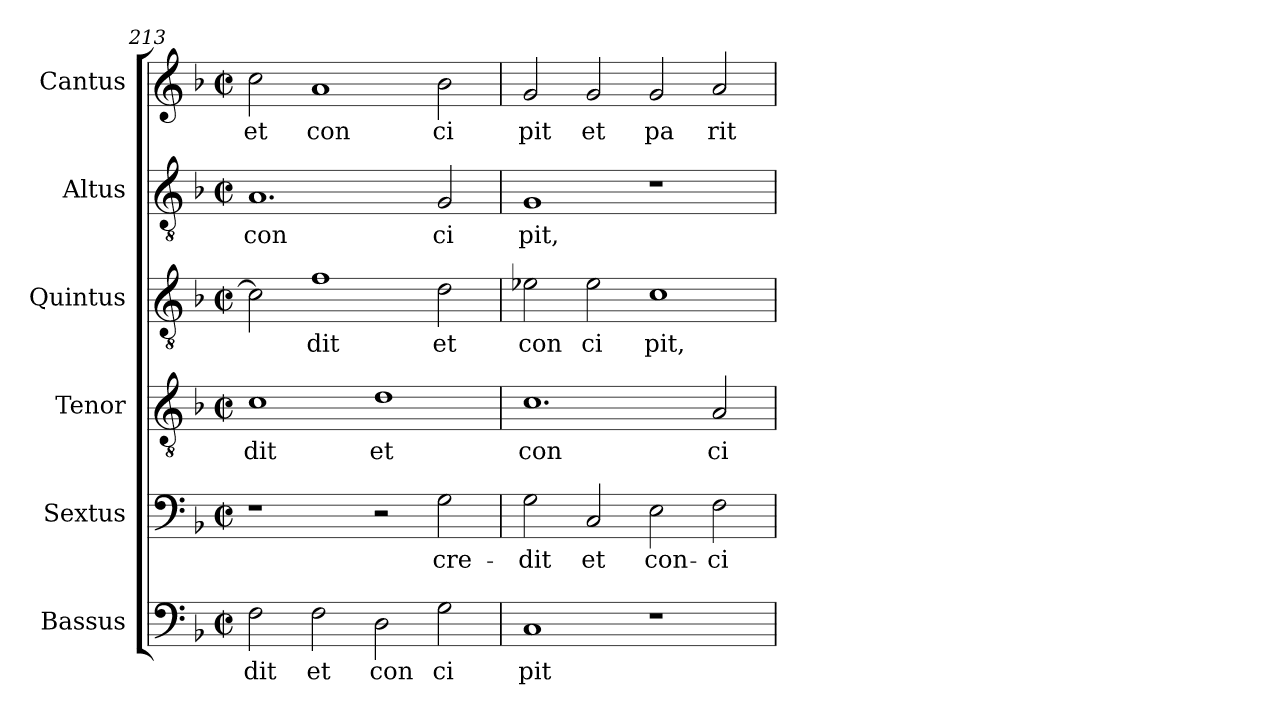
**kern	**text	**kern	**text	**kern	**text	**kern	**text	**kern	**text	**kern	**text
*part6	*part6	*part5	*part5	*part4	*part4	*part3	*part3	*part2	*part2	*part1	*part1
*staff6	*staff6	*staff5	*staff5	*staff4	*staff4	*staff3	*staff3	*staff2	*staff2	*staff1	*staff1
*I"Bassus	*	*I"Sextus	*	*I"Tenor	*	*I"Quintus	*	*I"Altus	*	*I"Cantus	*
*clefF4	*	*clefF4	*	*clefGv2	*	*clefGv2	*	*clefGv2	*	*clefG2	*
*k[b-]	*	*k[b-]	*	*k[b-]	*	*k[b-]	*	*k[b-]	*	*k[b-]	*
*F:	*	*F:	*	*F:	*	*F:	*	*F:	*	*F:	*
*M2/2	*	*M2/2	*	*M2/2	*	*M2/2	*	*M2/2	*	*M2/2	*
*met(c|)	*	*met(c|)	*	*met(c|)	*	*met(c|)	*	*met(c|)	*	*met(c|)	*
=213	=213	=213	=213	=213	=213	=213	=213	=213	=213	=213	=213
!	!LO:LY:b:cj	!	!	!	!LO:LY:b:cj	!	!	!	!LO:LY:b:cj	!	!LO:LY:b:cj
2F\	dit	1r	.	1c	dit	2c\]	.	1.A	con	2cc\	et
!	!LO:LY:b:cj	!	!	!	!	!	!LO:LY:b:cj	!	!	!	!LO:LY:b:cj
2F\	et	.	.	.	.	1f	dit	.	.	1a	con
!	!LO:LY:b:cj	!	!	!	!LO:LY:b:cj	!	!	!	!	!	!
2D\	con	2r	.	1d	et	.	.	.	.	.	.
!	!LO:LY:b:cj	!	!LO:LY:b:cj	!	!	!	!LO:LY:b:cj	!	!LO:LY:b:cj	!	!LO:LY:b:cj
2G\	ci	2G\	cre-	.	.	2d\	et	2G/	ci	2b-\	ci
=214	=214	=214	=214	=214	=214	=214	=214	=214	=214	=214	=214
!	!LO:LY:b:cj	!	!LO:LY:b:cj	!	!LO:LY:b:cj	!	!LO:LY:b:cj	!	!LO:LY:b:cj	!	!LO:LY:b:cj
1C	pit	2G\	-dit	1.c	con	2e-X\	con	1G	pit,	2g/	pit
!	!	!	!LO:LY:b:cj	!	!	!	!LO:LY:b:cj	!	!	!	!LO:LY:b:cj
.	.	2C/	et	.	.	2e-\	ci	.	.	2g/	et
!	!	!	!LO:LY:b:cj	!	!	!	!LO:LY:b:cj	!	!	!	!LO:LY:b:cj
1r	.	2E\	con-	.	.	1c	pit,	1r	.	2g/	pa
!	!	!	!LO:LY:b:cj	!	!LO:LY:b:cj	!	!	!	!	!	!LO:LY:b:cj
.	.	2F\	-ci-	2A/	ci	.	.	.	.	2a/	rit
=	=	=	=	=	=	=	=	=	=	=	=
*-	*-	*-	*-	*-	*-	*-	*-	*-	*-	*-	*-
